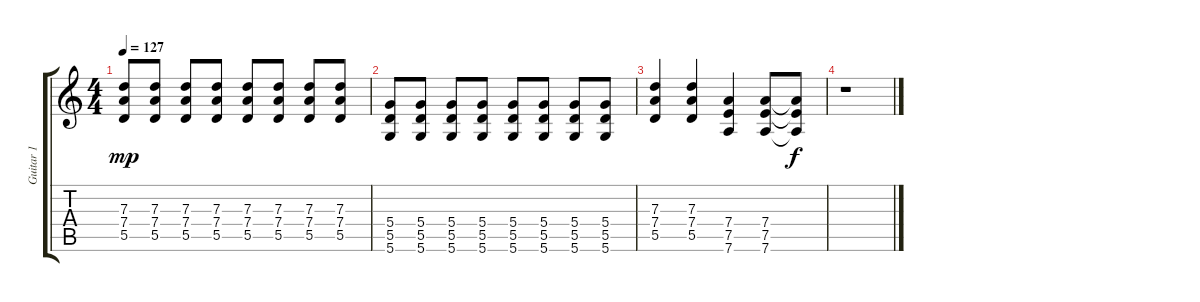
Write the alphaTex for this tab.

\track ("Guitar 1" "Guitar 1") {instrument distortionguitar}
\staff {score tabs}
\tuning (E4 B3 G3 D3 A2 D2) {hide}
\ts (4 4)
\tempo 127
\clef g2
\ks c
(7.3 7.4 5.5).8{dy mp} (7.3 7.4 5.5).8 (7.3 7.4 5.5).8 (7.3 7.4 5.5).8 (7.3 7.4 5.5).8 (7.3 7.4 5.5).8 (7.3 7.4 5.5).8 (7.3 7.4 5.5).8 |
(5.4 5.5 5.6).8 (5.4 5.5 5.6).8 (5.4 5.5 5.6).8 (5.4 5.5 5.6).8 (5.4 5.5 5.6).8 (5.4 5.5 5.6).8 (5.4 5.5 5.6).8 (5.4 5.5 5.6).8 |
(7.3 7.4 5.5).4 (7.3 7.4 5.5).4 (7.4 7.5 7.6).4 (7.4 7.5 7.6).8 (7.4{t} 7.5{t} 7.6{t}).8{dy f} |
r.1
